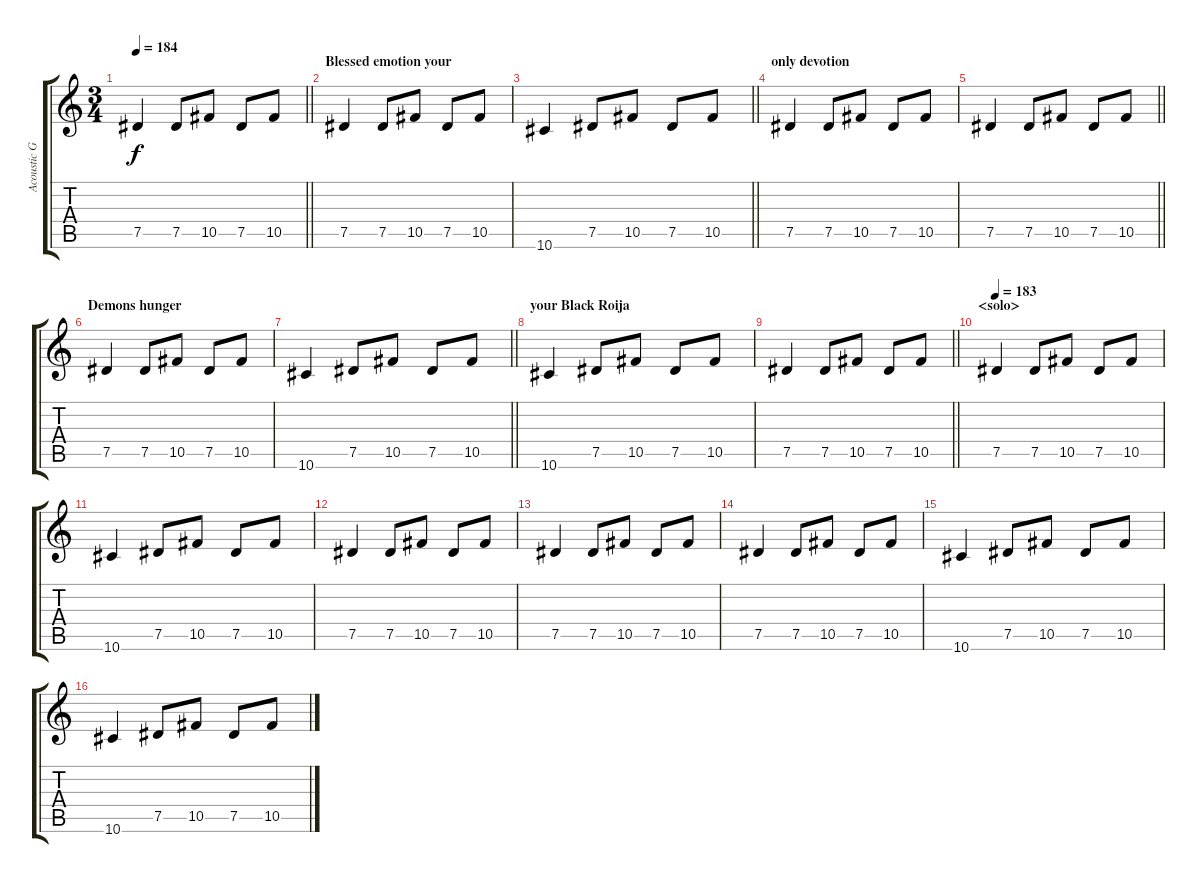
\track ("Acoustic Guitar" "Acoustic G") {instrument electricguitarclean}
\staff {score tabs}
\tuning (Eb4 Bb3 Gb3 Db3 Ab2 Eb2) {hide}
\ts (3 4)
\tempo 184
\clef g2
\barLineRight lightlight
\ks c
7.5.4{dy f} 7.5.8 10.5.8 7.5.8 10.5.8 |
\section ("" "Blessed emotion your ")
7.5.4 7.5.8 10.5.8 7.5.8 10.5.8 |
\barLineRight lightlight
10.6.4 7.5.8 10.5.8 7.5.8 10.5.8 |
\section ("" "only devotion")
7.5.4 7.5.8 10.5.8 7.5.8 10.5.8 |
\barLineRight lightlight
7.5.4 7.5.8 10.5.8 7.5.8 10.5.8 |
\section ("" "Demons hunger ")
7.5.4 7.5.8 10.5.8 7.5.8 10.5.8 |
\barLineRight lightlight
10.6.4 7.5.8 10.5.8 7.5.8 10.5.8 |
\section ("" "your Black Roija")
10.6.4 7.5.8 10.5.8 7.5.8 10.5.8 |
\barLineRight lightlight
7.5.4 7.5.8 10.5.8 7.5.8 10.5.8 |
\section ("" "<solo>")
\tempo 183
7.5.4 7.5.8 10.5.8 7.5.8 10.5.8 |
10.6.4 7.5.8 10.5.8 7.5.8 10.5.8 |
7.5.4 7.5.8 10.5.8 7.5.8 10.5.8 |
7.5.4 7.5.8 10.5.8 7.5.8 10.5.8 |
7.5.4 7.5.8 10.5.8 7.5.8 10.5.8 |
10.6.4 7.5.8 10.5.8 7.5.8 10.5.8 |
10.6.4 7.5.8 10.5.8 7.5.8 10.5.8
